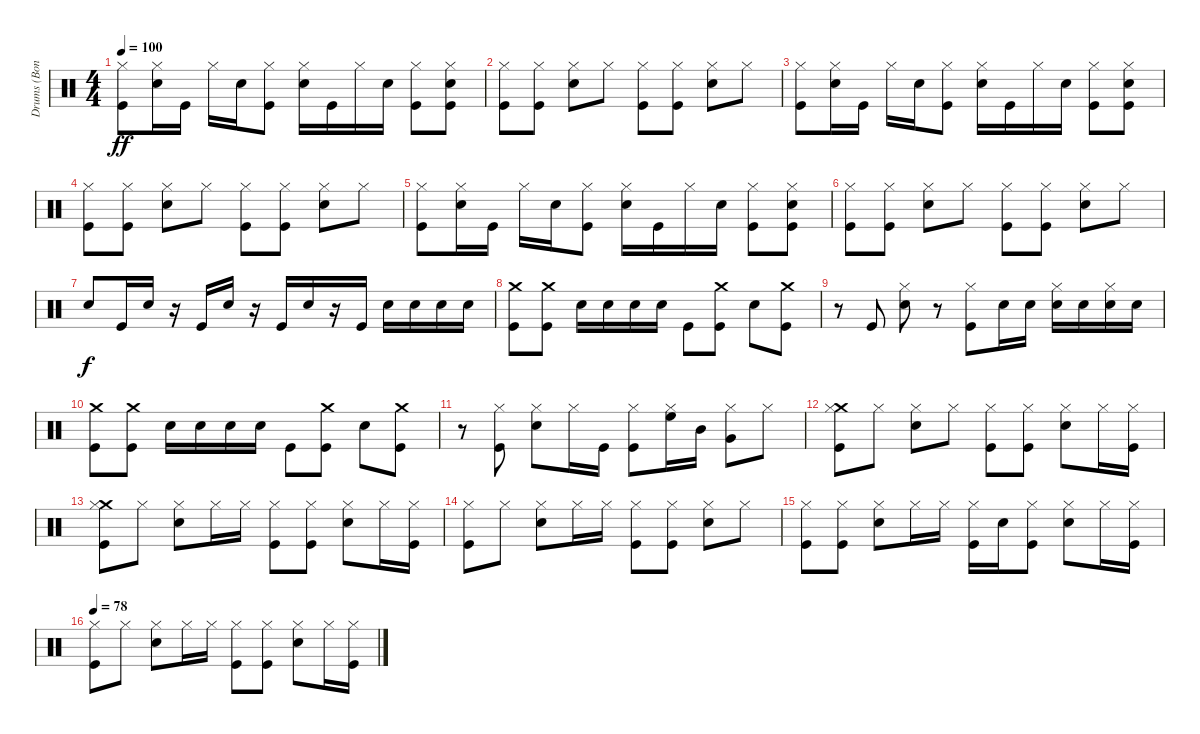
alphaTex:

\track ("Drums (Bonham)" "Drums (Bon") {instrument percussion}
\staff {score}
\articulation defaults
\ts (4 4)
\tempo 100
\clef neutral
\ks c
("Hi-Hat (closed)" "Kick (hit)").8{dy ff} ("Hi-Hat (closed)" "Electric Snare (hit)").16 "Kick (hit)".16 "Hi-Hat (closed)".16 "Electric Snare (hit)".16 ("Hi-Hat (closed)" "Kick (hit)").8 ("Hi-Hat (closed)" "Electric Snare (hit)").16 "Kick (hit)".16 "Hi-Hat (closed)".16 "Electric Snare (hit)".16 ("Hi-Hat (closed)" "Kick (hit)").8 ("Hi-Hat (closed)" "Kick (hit)" "Electric Snare (hit)").8 |
("Kick (hit)" "Hi-Hat (closed)").8 ("Kick (hit)" "Hi-Hat (closed)").8 ("Electric Snare (hit)" "Hi-Hat (closed)").8 "Hi-Hat (closed)".8 ("Kick (hit)" "Hi-Hat (closed)").8 ("Kick (hit)" "Hi-Hat (closed)").8 ("Electric Snare (hit)" "Hi-Hat (closed)").8 "Hi-Hat (closed)".8 |
("Hi-Hat (closed)" "Kick (hit)").8 ("Hi-Hat (closed)" "Electric Snare (hit)").16 "Kick (hit)".16 "Hi-Hat (closed)".16 "Electric Snare (hit)".16 ("Hi-Hat (closed)" "Kick (hit)").8 ("Hi-Hat (closed)" "Electric Snare (hit)").16 "Kick (hit)".16 "Hi-Hat (closed)".16 "Electric Snare (hit)".16 ("Hi-Hat (closed)" "Kick (hit)").8 ("Hi-Hat (closed)" "Kick (hit)" "Electric Snare (hit)").8 |
("Kick (hit)" "Hi-Hat (closed)").8 ("Kick (hit)" "Hi-Hat (closed)").8 ("Electric Snare (hit)" "Hi-Hat (closed)").8 "Hi-Hat (closed)".8 ("Kick (hit)" "Hi-Hat (closed)").8 ("Kick (hit)" "Hi-Hat (closed)").8 ("Electric Snare (hit)" "Hi-Hat (closed)").8 "Hi-Hat (closed)".8 |
("Hi-Hat (closed)" "Kick (hit)").8 ("Hi-Hat (closed)" "Electric Snare (hit)").16 "Kick (hit)".16 "Hi-Hat (closed)".16 "Electric Snare (hit)".16 ("Hi-Hat (closed)" "Kick (hit)").8 ("Hi-Hat (closed)" "Electric Snare (hit)").16 "Kick (hit)".16 "Hi-Hat (closed)".16 "Electric Snare (hit)".16 ("Hi-Hat (closed)" "Kick (hit)").8 ("Hi-Hat (closed)" "Kick (hit)" "Electric Snare (hit)").8 |
("Kick (hit)" "Hi-Hat (closed)").8 ("Kick (hit)" "Hi-Hat (closed)").8 ("Electric Snare (hit)" "Hi-Hat (closed)").8 "Hi-Hat (closed)".8 ("Kick (hit)" "Hi-Hat (closed)").8 ("Kick (hit)" "Hi-Hat (closed)").8 ("Electric Snare (hit)" "Hi-Hat (closed)").8 "Hi-Hat (closed)".8 |
"Electric Snare (hit)".8{dy f} "Kick (hit)".16 "Electric Snare (hit)".16 r.16 "Kick (hit)".16 "Electric Snare (hit)".16 r.16 "Kick (hit)".16 "Electric Snare (hit)".16 r.16 "Kick (hit)".16 "Electric Snare (hit)".16 "Electric Snare (hit)".16 "Electric Snare (hit)".16 "Electric Snare (hit)".16 |
("Kick (hit)" "Crash medium (hit)").8 ("Kick (hit)" "Crash medium (hit)").8 "Electric Snare (hit)".16 "Electric Snare (hit)".16 "Electric Snare (hit)".16 "Electric Snare (hit)".16 "Kick (hit)".8 ("Kick (hit)" "Crash medium (hit)").8 "Electric Snare (hit)".8 ("Kick (hit)" "Crash medium (hit)").8 |
r.8 "Kick (hit)".8 ("Electric Snare (hit)" "Hi-Hat (closed)").8 r.8 ("Kick (hit)" "Hi-Hat (closed)").8 "Electric Snare (hit)".16 "Electric Snare (hit)".16 ("Electric Snare (hit)" "Hi-Hat (closed)").16 "Electric Snare (hit)".16 ("Electric Snare (hit)" "Hi-Hat (closed)").16 "Electric Snare (hit)".16 |
("Kick (hit)" "Crash medium (hit)").8 ("Kick (hit)" "Crash medium (hit)").8 "Electric Snare (hit)".16 "Electric Snare (hit)".16 "Electric Snare (hit)".16 "Electric Snare (hit)".16 "Kick (hit)".8 ("Kick (hit)" "Crash medium (hit)").8 "Electric Snare (hit)".8 ("Kick (hit)" "Crash medium (hit)").8 |
r.8 ("Kick (hit)" "Hi-Hat (closed)").8 ("Electric Snare (hit)" "Hi-Hat (closed)").8 "Hi-Hat (closed)".16 "Kick (hit)".16 ("Kick (hit)" "Hi-Hat (closed)").8 ("Hi-Hat (closed)" "High Floor Tom (hit)").16 "Mid Tom (hit)".16 ("Hi-Hat (closed)" "Very Low Tom (hit)").8 "Hi-Hat (closed)".8 |
("Crash medium (hit)" "Kick (hit)" "Hi-Hat (closed)").8 "Hi-Hat (closed)".8 ("Electric Snare (hit)" "Hi-Hat (closed)").8 "Hi-Hat (closed)".8 ("Kick (hit)" "Hi-Hat (closed)").8 ("Kick (hit)" "Hi-Hat (closed)").8 ("Electric Snare (hit)" "Hi-Hat (closed)").8 "Hi-Hat (closed)".16 ("Kick (hit)" "Hi-Hat (closed)").16 |
("Crash medium (hit)" "Kick (hit)" "Hi-Hat (closed)").8 "Hi-Hat (closed)".8 ("Electric Snare (hit)" "Hi-Hat (closed)").8 "Hi-Hat (closed)".16 "Hi-Hat (closed)".16 ("Kick (hit)" "Hi-Hat (closed)").8 ("Kick (hit)" "Hi-Hat (closed)").8 ("Electric Snare (hit)" "Hi-Hat (closed)").8 "Hi-Hat (closed)".16 ("Kick (hit)" "Hi-Hat (closed)").16 |
("Hi-Hat (closed)" "Kick (hit)").8 "Hi-Hat (closed)".8 ("Hi-Hat (closed)" "Electric Snare (hit)").8 "Hi-Hat (closed)".16 "Hi-Hat (closed)".16 ("Hi-Hat (closed)" "Kick (hit)").8 ("Hi-Hat (closed)" "Kick (hit)").8 ("Hi-Hat (closed)" "Electric Snare (hit)").8 "Hi-Hat (closed)".8 |
("Hi-Hat (closed)" "Kick (hit)").8 ("Hi-Hat (closed)" "Kick (hit)").8 ("Hi-Hat (closed)" "Electric Snare (hit)").8 "Hi-Hat (closed)".16 "Hi-Hat (closed)".16 ("Hi-Hat (closed)" "Kick (hit)").16 "Electric Snare (hit)".16 ("Hi-Hat (closed)" "Kick (hit)").8 ("Hi-Hat (closed)" "Electric Snare (hit)").8 "Hi-Hat (closed)".16 ("Hi-Hat (closed)" "Kick (hit)").16 |
\tempo 78
("Hi-Hat (closed)" "Kick (hit)").8 "Hi-Hat (closed)".8 ("Hi-Hat (closed)" "Electric Snare (hit)").8 "Hi-Hat (closed)".16 "Hi-Hat (closed)".16 ("Hi-Hat (closed)" "Kick (hit)").8 ("Hi-Hat (closed)" "Kick (hit)").8 ("Hi-Hat (closed)" "Electric Snare (hit)").8 "Hi-Hat (closed)".16 ("Kick (hit)" "Hi-Hat (closed)").16
